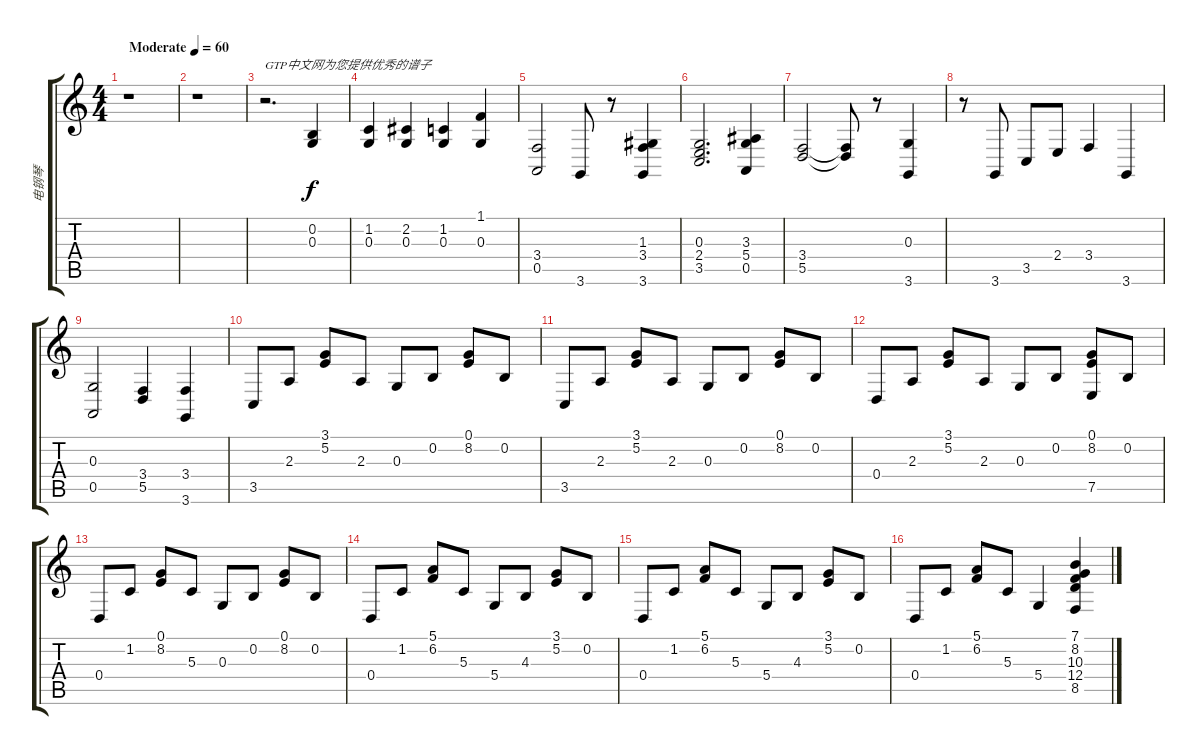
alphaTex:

\track ("电钢琴" "电钢琴") {instrument fx5brightness}
\staff {score tabs}
\tuning (E4 B3 G3 D3 A2 E2) {hide}
\ts (4 4)
\tempo (60 "Moderate")
\clef g2
\ks c
r.1{dy f instrument fx5brightness} |
r.1 |
r.2{d txt "GTP中文网为您提供优秀的谱子"} (0.2 0.3).4{instrument brightacousticpiano} |
(1.2 0.3).4 (2.2 0.3).4 (1.2 0.3).4 (1.1 0.3).4 |
(3.4 0.5).2 3.6.8 r.8 (1.3 3.4 3.6).4 |
(0.3 2.4 3.5).2{d} (3.3 5.4 0.5).4 |
(3.4 5.5).2 (3.4{t} 5.5{t}).8 r.8 (0.3 3.6).4 |
r.8 3.6.8 3.5.8 2.4.8 3.4.4 3.6.4 |
(0.3 0.5).2 (3.4 5.5).4 (3.4 3.6).4 |
3.5.8 2.3.8 (3.1 5.2).8 2.3.8 0.3.8 0.2.8 (0.1 8.2).8 0.2.8 |
3.5.8 2.3.8 (3.1 5.2).8 2.3.8 0.3.8 0.2.8 (0.1 8.2).8 0.2.8 |
0.4.8 2.3.8 (3.1 5.2).8 2.3.8 0.3.8 0.2.8 (0.1 8.2 7.5).8 0.2.8 |
0.4.8 1.2.8 (0.1 8.2).8 5.3.8 0.3.8 0.2.8 (0.1 8.2).8 0.2.8 |
0.4.8 1.2.8 (5.1 6.2).8 5.3.8 5.4.8 4.3.8 (3.1 5.2).8 0.2.8 |
0.4.8 1.2.8 (5.1 6.2).8 5.3.8 5.4.8 4.3.8 (3.1 5.2).8 0.2.8 |
0.4.8 1.2.8 (5.1 6.2).8 5.3.8 5.4.4 (7.1 8.2 10.3 12.4 8.5).4
